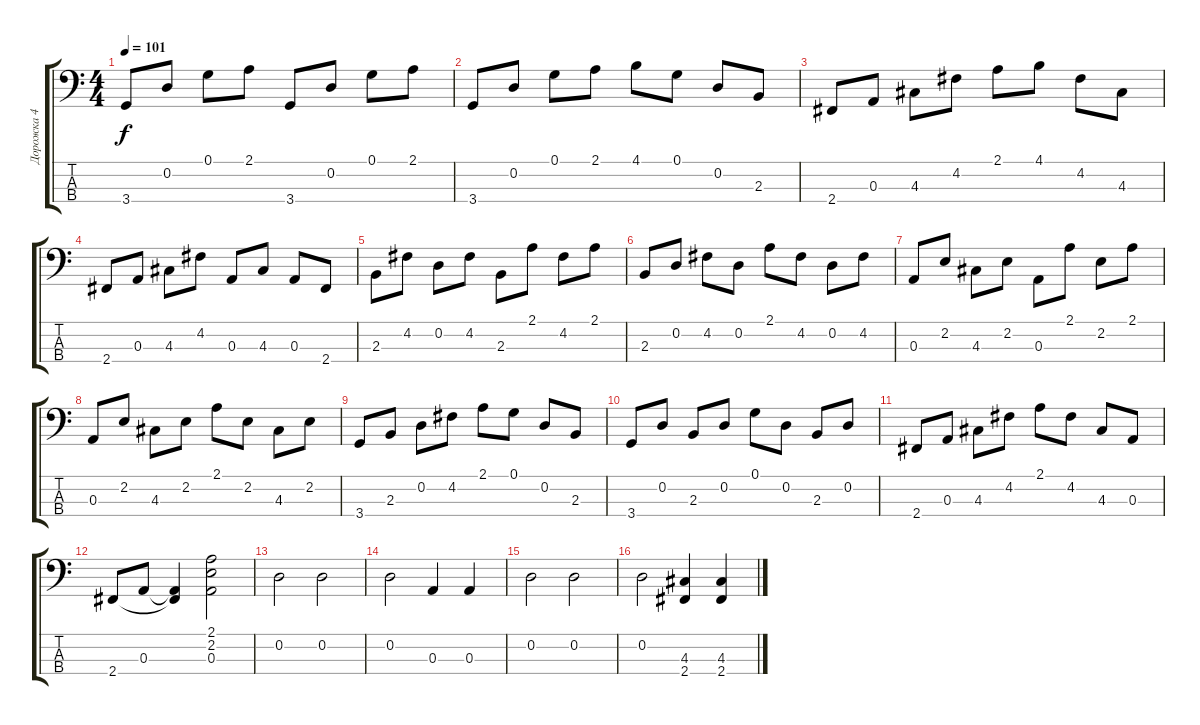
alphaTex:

\track ("Дорожка 4" "Дорожка 4") {instrument electricbasspick}
\staff {score tabs}
\tuning (G2 D2 A1 E1) {hide}
\ts (4 4)
\tempo 101
\clef f4
\ks c
3.4.8{dy f} 0.2.8 0.1.8 2.1.8 3.4.8 0.2.8 0.1.8 2.1.8 |
3.4.8 0.2.8 0.1.8 2.1.8 4.1.8 0.1.8 0.2.8 2.3.8 |
2.4.8 0.3.8 4.3.8 4.2.8 2.1.8 4.1.8 4.2.8 4.3.8 |
2.4.8 0.3.8 4.3.8 4.2.8 0.3.8 4.3.8 0.3.8 2.4.8 |
2.3.8 4.2.8 0.2.8 4.2.8 2.3.8 2.1.8 4.2.8 2.1.8 |
2.3.8 0.2.8 4.2.8 0.2.8 2.1.8 4.2.8 0.2.8 4.2.8 |
0.3.8 2.2.8 4.3.8 2.2.8 0.3.8 2.1.8 2.2.8 2.1.8 |
0.3.8 2.2.8 4.3.8 2.2.8 2.1.8 2.2.8 4.3.8 2.2.8 |
3.4.8 2.3.8 0.2.8 4.2.8 2.1.8 0.1.8 0.2.8 2.3.8 |
3.4.8 0.2.8 2.3.8 0.2.8 0.1.8 0.2.8 2.3.8 0.2.8 |
2.4.8 0.3.8 4.3.8 4.2.8 2.1.8 4.2.8 4.3.8 0.3.8 |
2.4.8 0.3.8 (0.3{t} 2.4{t}).4 (2.1 2.2 0.3).2 |
0.2.2 0.2.2 |
0.2.2 0.3.4 0.3.4 |
0.2.2 0.2.2 |
0.2.2 (4.3 2.4).4 (4.3 2.4).4
